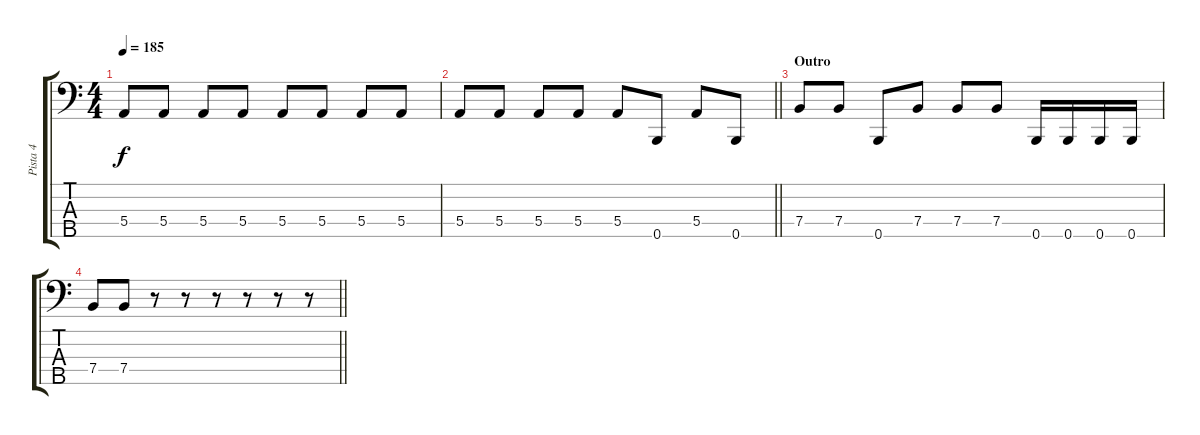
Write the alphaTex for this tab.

\track ("Pista 4" "Pista 4") {instrument electricbasspick}
\staff {score tabs}
\tuning (G2 D2 A1 E1 B0) {hide}
\ts (4 4)
\tempo 185
\clef f4
\ks c
5.4.8{dy f} 5.4.8 5.4.8 5.4.8 5.4.8 5.4.8 5.4.8 5.4.8 |
\barLineRight lightlight
5.4.8 5.4.8 5.4.8 5.4.8 5.4.8 0.5.8 5.4.8 0.5.8 |
\section ("" "Outro")
7.4.8 7.4.8 0.5.8 7.4.8 7.4.8 7.4.8 0.5.16 0.5.16 0.5.16 0.5.16 |
\barLineRight lightlight
7.4.8 7.4.8 r.8 r.8 r.8 r.8 r.8 r.8
